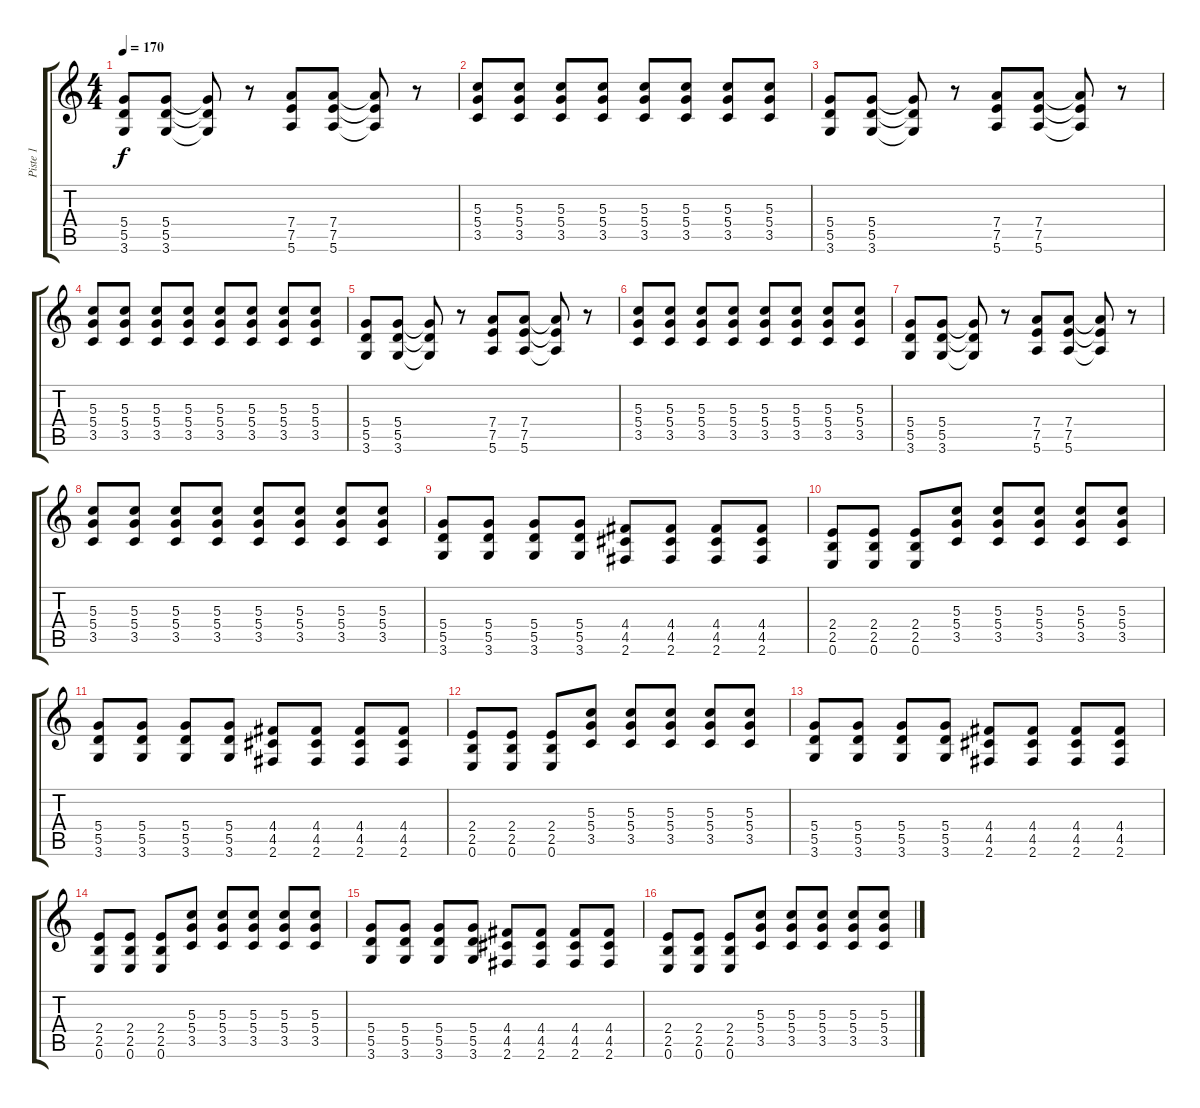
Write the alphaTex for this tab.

\track ("Piste 1" "Piste 1") {instrument distortionguitar}
\staff {score tabs}
\tuning (E4 B3 G3 D3 A2 E2) {hide}
\ts (4 4)
\tempo 170
\clef g2
\ks c
(5.4 5.5 3.6).8{dy f instrument distortionguitar} (5.4 5.5 3.6).8 (5.4{t} 5.5{t} 3.6{t}).8 r.8 (7.4 7.5 5.6).8 (7.4 7.5 5.6).8 (7.4{t} 7.5{t} 5.6{t}).8 r.8 |
(5.3 5.4 3.5).8 (5.3 5.4 3.5).8 (5.3 5.4 3.5).8 (5.3 5.4 3.5).8 (5.3 5.4 3.5).8 (5.3 5.4 3.5).8 (5.3 5.4 3.5).8 (5.3 5.4 3.5).8 |
(5.4 5.5 3.6).8 (5.4 5.5 3.6).8 (5.4{t} 5.5{t} 3.6{t}).8 r.8 (7.4 7.5 5.6).8 (7.4 7.5 5.6).8 (7.4{t} 7.5{t} 5.6{t}).8 r.8 |
(5.3 5.4 3.5).8 (5.3 5.4 3.5).8 (5.3 5.4 3.5).8 (5.3 5.4 3.5).8 (5.3 5.4 3.5).8 (5.3 5.4 3.5).8 (5.3 5.4 3.5).8 (5.3 5.4 3.5).8 |
(5.4 5.5 3.6).8 (5.4 5.5 3.6).8 (5.4{t} 5.5{t} 3.6{t}).8 r.8 (7.4 7.5 5.6).8 (7.4 7.5 5.6).8 (7.4{t} 7.5{t} 5.6{t}).8 r.8 |
(5.3 5.4 3.5).8 (5.3 5.4 3.5).8 (5.3 5.4 3.5).8 (5.3 5.4 3.5).8 (5.3 5.4 3.5).8 (5.3 5.4 3.5).8 (5.3 5.4 3.5).8 (5.3 5.4 3.5).8 |
(5.4 5.5 3.6).8 (5.4 5.5 3.6).8 (5.4{t} 5.5{t} 3.6{t}).8 r.8 (7.4 7.5 5.6).8 (7.4 7.5 5.6).8 (7.4{t} 7.5{t} 5.6{t}).8 r.8 |
(5.3 5.4 3.5).8 (5.3 5.4 3.5).8 (5.3 5.4 3.5).8 (5.3 5.4 3.5).8 (5.3 5.4 3.5).8 (5.3 5.4 3.5).8 (5.3 5.4 3.5).8 (5.3 5.4 3.5).8 |
(5.4 5.5 3.6).8{instrument electricguitarmuted} (5.4 5.5 3.6).8 (5.4 5.5 3.6).8{instrument distortionguitar} (5.4 5.5 3.6).8 (4.4 4.5 2.6).8{instrument electricguitarmuted} (4.4 4.5 2.6).8 (4.4 4.5 2.6).8{instrument distortionguitar} (4.4 4.5 2.6).8 |
(2.4 2.5 0.6).8{instrument electricguitarmuted} (2.4 2.5 0.6).8 (2.4 2.5 0.6).8 (5.3 5.4 3.5).8{instrument electricguitarmuted} (5.3 5.4 3.5).8{instrument distortionguitar} (5.3 5.4 3.5).8{instrument electricguitarmuted} (5.3 5.4 3.5).8{instrument distortionguitar} (5.3 5.4 3.5).8 |
(5.4 5.5 3.6).8{instrument electricguitarmuted} (5.4 5.5 3.6).8 (5.4 5.5 3.6).8{instrument distortionguitar} (5.4 5.5 3.6).8 (4.4 4.5 2.6).8{instrument electricguitarmuted} (4.4 4.5 2.6).8 (4.4 4.5 2.6).8{instrument distortionguitar} (4.4 4.5 2.6).8 |
(2.4 2.5 0.6).8{instrument electricguitarmuted} (2.4 2.5 0.6).8 (2.4 2.5 0.6).8 (5.3 5.4 3.5).8{instrument electricguitarmuted} (5.3 5.4 3.5).8{instrument distortionguitar} (5.3 5.4 3.5).8{instrument electricguitarmuted} (5.3 5.4 3.5).8{instrument distortionguitar} (5.3 5.4 3.5).8 |
(5.4 5.5 3.6).8{instrument electricguitarmuted} (5.4 5.5 3.6).8 (5.4 5.5 3.6).8{instrument distortionguitar} (5.4 5.5 3.6).8 (4.4 4.5 2.6).8{instrument electricguitarmuted} (4.4 4.5 2.6).8 (4.4 4.5 2.6).8{instrument distortionguitar} (4.4 4.5 2.6).8 |
(2.4 2.5 0.6).8{instrument electricguitarmuted} (2.4 2.5 0.6).8 (2.4 2.5 0.6).8 (5.3 5.4 3.5).8{instrument electricguitarmuted} (5.3 5.4 3.5).8{instrument distortionguitar} (5.3 5.4 3.5).8{instrument electricguitarmuted} (5.3 5.4 3.5).8{instrument distortionguitar} (5.3 5.4 3.5).8 |
(5.4 5.5 3.6).8{instrument electricguitarmuted} (5.4 5.5 3.6).8 (5.4 5.5 3.6).8{instrument distortionguitar} (5.4 5.5 3.6).8 (4.4 4.5 2.6).8{instrument electricguitarmuted} (4.4 4.5 2.6).8 (4.4 4.5 2.6).8{instrument distortionguitar} (4.4 4.5 2.6).8 |
(2.4 2.5 0.6).8{instrument electricguitarmuted} (2.4 2.5 0.6).8 (2.4 2.5 0.6).8 (5.3 5.4 3.5).8{instrument electricguitarmuted} (5.3 5.4 3.5).8{instrument distortionguitar} (5.3 5.4 3.5).8{instrument electricguitarmuted} (5.3 5.4 3.5).8{instrument distortionguitar} (5.3 5.4 3.5).8
